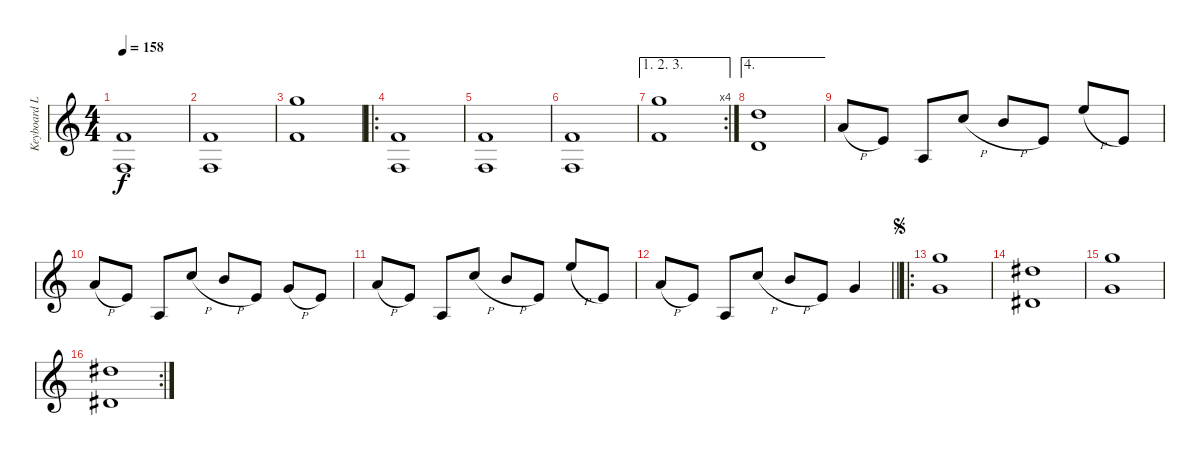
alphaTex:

\track ("Keyboard Lead" "Keyboard L") {instrument lead1square}
\staff {score}
\tuning (E4 C4 G3 C3 G2 C2) {hide}
\ts (4 4)
\tempo 158
\clef g2
\ks c
(17.4 17.6).1{dy f} |
(17.4 17.6).1 |
(15.1 17.4).1 |
\ro
(17.4 17.6).1 |
(17.4 17.6).1 |
(17.4 17.6).1 |
\ae (1 2 3)
\rc 4
(15.1 17.4).1 |
\ae 4
(14.2 14.4).1 |
5.1{h}.8{instrument lead1square} 0.1.8 9.4.8 8.1{h}.8 7.1{h}.8 0.1.8 12.1{h}.8 0.1.8 |
5.1{h}.8 0.1.8 9.4.8 8.1{h}.8 7.1{h}.8 0.1.8 3.1{h}.8 0.1.8 |
5.1{h}.8 0.1.8 9.4.8 8.1{h}.8 7.1{h}.8 0.1.8 12.1{h}.8 0.1.8 |
\barLineRight lightlight
5.1{h}.8 0.1.8 9.4.8 8.1{h}.8 7.1{h}.8 0.1.8 3.1.4 |
\ro
\jump segno
(19.2 19.4).1{instrument stringensemble1} |
(20.3 20.5).1 |
(19.2 19.4).1 |
\rc 2
(20.3 20.5).1
